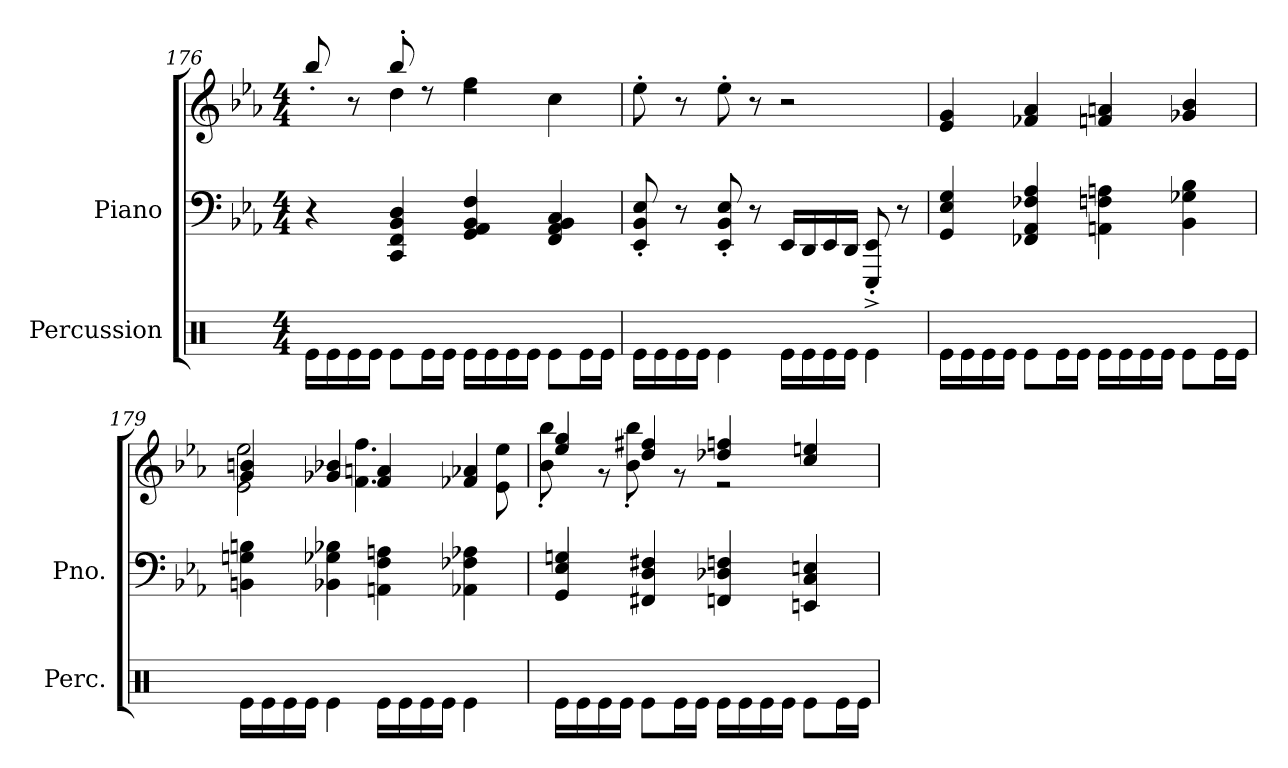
**kern	**kern	**kern
*part2	*part1	*part1
*staff3	*staff2	*staff1
*I"Percussion	*I"Piano	*
*I'Perc.	*I'Pno.	*
*clefX	*clefF4	*clefG2
*k[]	*k[b-e-a-]	*k[b-e-a-]
*	*E-:	*E-:
*M4/4	*M4/4	*M4/4
=176	=176	=176
*	*	*^
16Re\LL	4r	8bb-'/	4ryy
16Re\	.	.	.
16Re\	.	8r	.
16Re\JJ	.	.	.
8Re\L	4CC/ 4FF/ 4BB-/ 4D/	8bb-'/	4dd\
16Re\L	.	8rdd	.
16Re\JJ	.	.	.
16Re\LL	4GG/ 4AA-/ 4BB-/ 4F/	2rdd	4ff\
16Re\	.	.	.
16Re\	.	.	.
16Re\JJ	.	.	.
8Re\L	4FF/ 4AA-/ 4BB-/ 4C/	.	4cc\
16Re\L	.	.	.
16Re\JJ	.	.	.
*	*	*v	*v
=177	=177	=177
16Re\LL	8EE-/' 8BB-/' 8E-/'	8ee-'\
16Re\	.	.
16Re\	8r	8r
16Re\JJ	.	.
4Re\	8EE-/' 8BB-/' 8E-/'	8ee-'\
.	8r	8r
16Re\LL	16EE-/LL	2r
16Re\	16DD/	.
16Re\	16EE-/	.
16Re\JJ	16DD/JJ	.
4Re\	8EEE-/^' 8EE-/^'	.
.	8r	.
=178	=178	=178
16Re\LL	4GG/ 4E-/ 4G/	4e-/ 4g/
16Re\	.	.
16Re\	.	.
16Re\JJ	.	.
8Re\L	4FF-X/ 4AA-/ 4F-X/ 4A-/	4f-X/ 4a-/
16Re\L	.	.
16Re\JJ	.	.
16Re\LL	4AAn\ 4Fn\ 4An\	4fn/ 4an/
16Re\	.	.
16Re\	.	.
16Re\JJ	.	.
8Re\L	4BB-\ 4G-X\ 4B-\	4g-X/ 4b-/
16Re\L	.	.
16Re\JJ	.	.
!!LO:LB:g=z
=179	=179	=179
*	*	*^
16Re\LL	4BBn\ 4Gn\ 4Bn\	4g/ 4bn/	2e-\ 2ee-\
16Re\	.	.	.
16Re\	.	.	.
16Re\JJ	.	.	.
4Re\	4BB-X\ 4G-X\ 4B-X\	4g-X/ 4b-X/	.
16Re\LL	4AAn\ 4F\ 4An\	4f/ 4an/	4.f\ 4.ff\
16Re\	.	.	.
16Re\	.	.	.
16Re\JJ	.	.	.
4Re\	4AA-X\ 4F-X\ 4A-X\	4f-X/ 4a-X/	.
.	.	.	8e-\ 8ee-\
=180	=180	=180	=180
16Re\LL	4GG/ 4E-/ 4Gn/	4ee-/ 4gg/	8b-\' 8bb-\'
16Re\	.	.	.
16Re\	.	.	8r
16Re\JJ	.	.	.
8Re\L	4FF#X/ 4D/ 4F#X/	4dd/ 4ff#X/	8b-\' 8bb-\'
16Re\L	.	.	8r
16Re\JJ	.	.	.
16Re\LL	4FFn/ 4D-X/ 4Fn/	4dd-X/ 4ffn/	2r
16Re\	.	.	.
16Re\	.	.	.
16Re\JJ	.	.	.
8Re\L	4EEn/ 4C/ 4En/	4cc/ 4een/	.
16Re\L	.	.	.
16Re\JJ	.	.	.
*	*	*v	*v
=	=	=
*-	*-	*-
